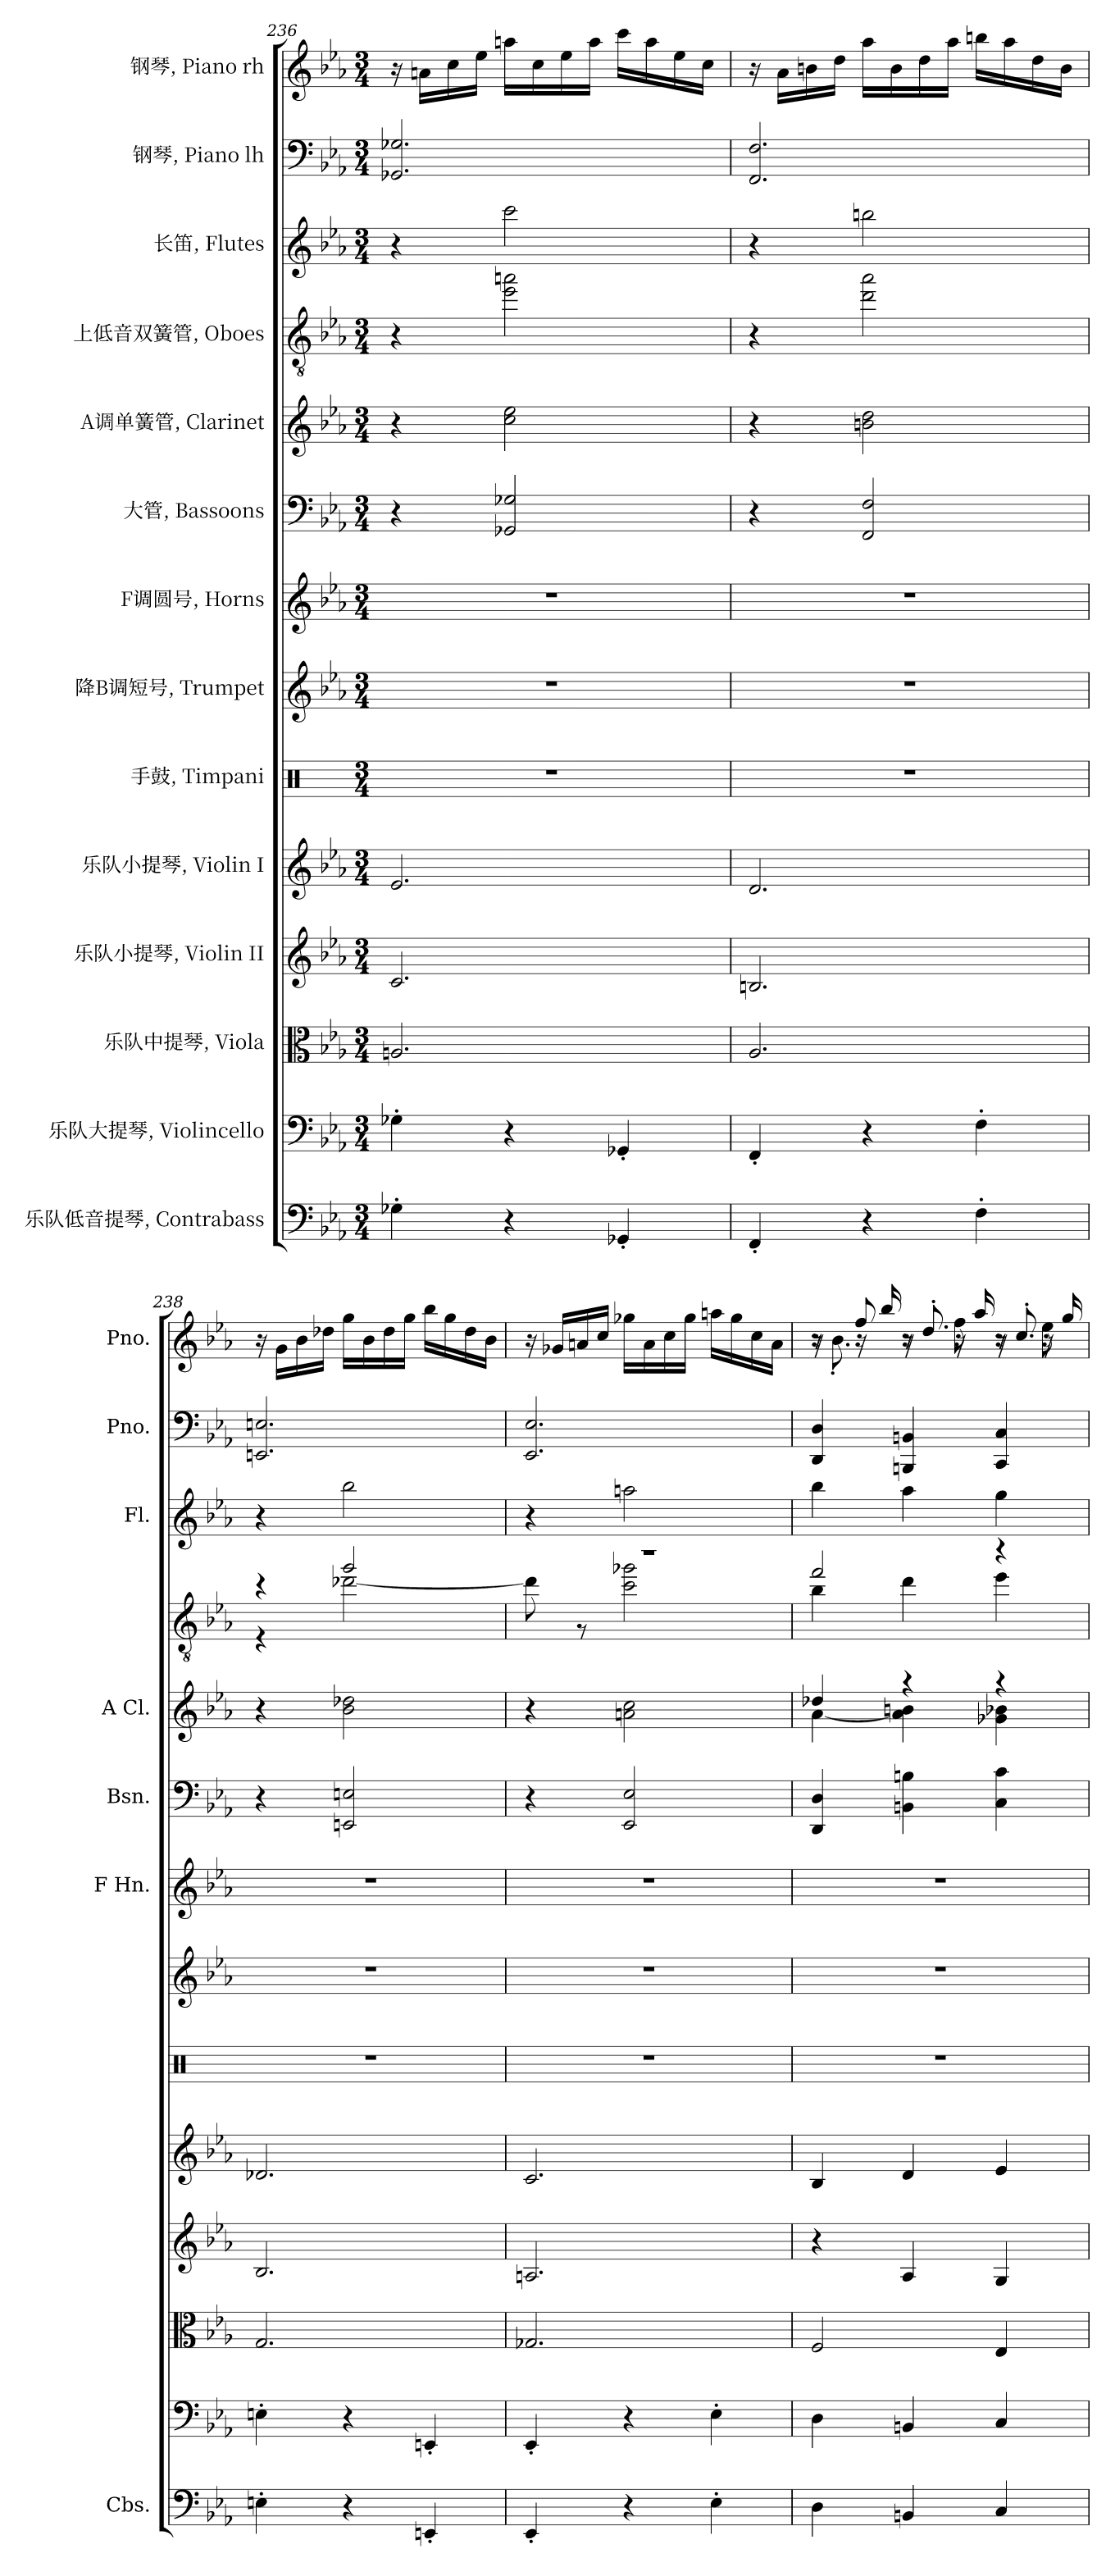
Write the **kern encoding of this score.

**kern	**kern	**kern	**kern	**kern	**kern	**kern	**kern	**kern	**kern	**kern	**kern	**kern	**kern
*part14	*part13	*part12	*part11	*part10	*part9	*part8	*part7	*part6	*part5	*part4	*part3	*part2	*part1
*staff14	*staff13	*staff12	*staff11	*staff10	*staff9	*staff8	*staff7	*staff6	*staff5	*staff4	*staff3	*staff2	*staff1
*I"乐队低音提琴, Contrabass	*I"乐队大提琴, Violincello	*I"乐队中提琴, Viola	*I"乐队小提琴, Violin II	*I"乐队小提琴, Violin I	*I"手鼓, Timpani	*I"降B调短号, Trumpet	*I"F调圆号, Horns	*I"大管, Bassoons	*I"A调单簧管, Clarinet	*I"上低音双簧管, Oboes	*I"长笛, Flutes	*I"钢琴, Piano lh	*I"钢琴, Piano rh
*I'Cbs.	*	*	*	*	*	*	*I'F Hn.	*I'Bsn.	*I'A Cl.	*	*I'Fl.	*I'Pno.	*I'Pno.
!!LO:PB:g=z
*clefF4	*clefF4	*clefC3	*clefG2	*clefG2	*clefX	*clefG2	*clefG2	*clefF4	*clefG2	*clefGv2	*clefG2	*clefF4	*clefG2
*ITrd7c12	*	*	*	*	*	*ITrd1c2	*ITrd4c7	*	*ITrd2c3	*	*	*	*
*k[b-e-a-]	*k[b-e-a-]	*k[b-e-a-]	*k[b-e-a-]	*k[b-e-a-]	*k[]	*k[b-e-a-d-g-]	*k[b-e-a-d-]	*k[b-e-a-]	*k[]	*k[b-e-a-]	*k[b-e-a-]	*k[b-e-a-]	*k[b-e-a-]
*M3/4	*M3/4	*M3/4	*M3/4	*M3/4	*M3/4	*M3/4	*M3/4	*M3/4	*M3/4	*M3/4	*M3/4	*M3/4	*M3/4
=236	=236	=236	=236	=236	=236	=236	=236	=236	=236	=236	=236	=236	=236
4GG-X'\	4G-X'\	2.An/	2.c/	2.e-/	2.r	2.r	2.r	4r	4r	4r	4r	2.GG-X/ 2.G-X/	16r
.	.	.	.	.	.	.	.	.	.	.	.	.	16an\LL
.	.	.	.	.	.	.	.	.	.	.	.	.	16cc\
.	.	.	.	.	.	.	.	.	.	.	.	.	16ee-\JJ
4r	4r	.	.	.	.	.	.	2GG-X/ 2G-X/	2a\ 2cc\	2ee-\ 2aan\	2ccc\	.	16aan\LL
.	.	.	.	.	.	.	.	.	.	.	.	.	16cc\
.	.	.	.	.	.	.	.	.	.	.	.	.	16ee-\
.	.	.	.	.	.	.	.	.	.	.	.	.	16aa\JJ
4GGG-X'/	4GG-X'/	.	.	.	.	.	.	.	.	.	.	.	16ccc\LL
.	.	.	.	.	.	.	.	.	.	.	.	.	16aa\
.	.	.	.	.	.	.	.	.	.	.	.	.	16ee-\
.	.	.	.	.	.	.	.	.	.	.	.	.	16cc\JJ
=237	=237	=237	=237	=237	=237	=237	=237	=237	=237	=237	=237	=237	=237
4FFF'/	4FF'/	2.A-/	2.Bn/	2.d/	2.r	2.r	2.r	4r	4r	4r	4r	2.FF/ 2.F/	16r
.	.	.	.	.	.	.	.	.	.	.	.	.	16a-\LL
.	.	.	.	.	.	.	.	.	.	.	.	.	16bn\
.	.	.	.	.	.	.	.	.	.	.	.	.	16dd\JJ
4r	4r	.	.	.	.	.	.	2FF/ 2F/	2g#X\ 2b\	2dd\ 2aa-\	2bbn\	.	16aa-\LL
.	.	.	.	.	.	.	.	.	.	.	.	.	16b\
.	.	.	.	.	.	.	.	.	.	.	.	.	16dd\
.	.	.	.	.	.	.	.	.	.	.	.	.	16aa-\JJ
4FF'\	4F'\	.	.	.	.	.	.	.	.	.	.	.	16bbn\LL
.	.	.	.	.	.	.	.	.	.	.	.	.	16aa-\
.	.	.	.	.	.	.	.	.	.	.	.	.	16dd\
.	.	.	.	.	.	.	.	.	.	.	.	.	16b\JJ
=238	=238	=238	=238	=238	=238	=238	=238	=238	=238	=238	=238	=238	=238
*	*	*	*	*	*	*	*	*	*	*^	*	*	*
4EEn'\	4En'\	2.G/	2.B-/	2.d-X/	2.r	2.r	2.r	4r	4r	4r	4r	4r	2.EEn/ 2.En/	16r
.	.	.	.	.	.	.	.	.	.	.	.	.	.	16g\LL
.	.	.	.	.	.	.	.	.	.	.	.	.	.	16b-\
.	.	.	.	.	.	.	.	.	.	.	.	.	.	16dd-X\JJ
4r	4r	.	.	.	.	.	.	2EEn/ 2En/	2g\ 2b-X\	2gg/	[2dd-X\	2bb-\	.	16gg\LL
.	.	.	.	.	.	.	.	.	.	.	.	.	.	16b-\
.	.	.	.	.	.	.	.	.	.	.	.	.	.	16dd-\
.	.	.	.	.	.	.	.	.	.	.	.	.	.	16gg\JJ
4EEEn'/	4EEn'/	.	.	.	.	.	.	.	.	.	.	.	.	16bb-\LL
.	.	.	.	.	.	.	.	.	.	.	.	.	.	16gg\
.	.	.	.	.	.	.	.	.	.	.	.	.	.	16dd-\
.	.	.	.	.	.	.	.	.	.	.	.	.	.	16b-\JJ
!!LO:PB:g=z
=239	=239	=239	=239	=239	=239	=239	=239	=239	=239	=239	=239	=239	=239	=239
4EEE-'/	4EE-'/	2.G-X/	2.An/	2.c/	2.r	2.r	2.r	4r	4r	2.r	8dd-\]	4r	2.EE-/ 2.E-/	16r
.	.	.	.	.	.	.	.	.	.	.	.	.	.	16g-X/LL
.	.	.	.	.	.	.	.	.	.	.	8r	.	.	16an/
.	.	.	.	.	.	.	.	.	.	.	.	.	.	16cc/JJ
4r	4r	.	.	.	.	.	.	2EE-/ 2E-/	2f#X\ 2a\	.	2cc\ 2gg-X\	2aan\	.	16gg-X\LL
.	.	.	.	.	.	.	.	.	.	.	.	.	.	16a\
.	.	.	.	.	.	.	.	.	.	.	.	.	.	16cc\
.	.	.	.	.	.	.	.	.	.	.	.	.	.	16gg-\JJ
4EE-'\	4E-'\	.	.	.	.	.	.	.	.	.	.	.	.	16aan\LL
.	.	.	.	.	.	.	.	.	.	.	.	.	.	16gg-\
.	.	.	.	.	.	.	.	.	.	.	.	.	.	16cc\
.	.	.	.	.	.	.	.	.	.	.	.	.	.	16a\JJ
=240	=240	=240	=240	=240	=240	=240	=240	=240	=240	=240	=240	=240	=240	=240
*	*	*	*	*	*	*	*	*	*^	*	*	*	*	*^
*	*	*	*	*	*	*	*	*	*	*	*	*	*	*	*	*^
4DD\	4D\	2F/	4r	4B-/	2.r	2.r	2.r	4DD/ 4D/	4b-X/	[4f\	2ff/	4b-\	4bb-\	4DD/ 4D/	8r	16r	8r
.	.	.	.	.	.	.	.	.	.	.	.	.	.	.	.	8.b-'\	.
.	.	.	.	.	.	.	.	.	.	.	.	.	.	.	16r	.	8ff/
.	.	.	.	.	.	.	.	.	.	.	.	.	.	.	16bb-/	.	.
4BBBn/	4BBn/	.	4A-/	4d/	.	.	.	4BBn\ 4Bn\	4r	4f\] 4g#X\	.	4dd\	4aa-\	4BBBn/ 4BBn/	8r	8r	16r
.	.	.	.	.	.	.	.	.	.	.	.	.	.	.	.	.	8.dd'/
.	.	.	.	.	.	.	.	.	.	.	.	.	.	.	16r	8ff\	.
.	.	.	.	.	.	.	.	.	.	.	.	.	.	.	16aa-/	.	.
4CC/	4C/	4E-/	4G/	4e-/	.	.	.	4C\ 4c\	4r	4e-X\ 4gn\	4r	4ee-\	4gg\	4CC/ 4C/	8r	8r	16r
.	.	.	.	.	.	.	.	.	.	.	.	.	.	.	.	.	8.cc'/
.	.	.	.	.	.	.	.	.	.	.	.	.	.	.	16r	8ee-\	.
.	.	.	.	.	.	.	.	.	.	.	.	.	.	.	16gg/	.	.
*	*	*	*	*	*	*	*	*	*v	*v	*	*	*	*	*v	*v	*v
*	*	*	*	*	*	*	*	*	*	*v	*v	*	*	*
=	=	=	=	=	=	=	=	=	=	=	=	=	=
*-	*-	*-	*-	*-	*-	*-	*-	*-	*-	*-	*-	*-	*-
